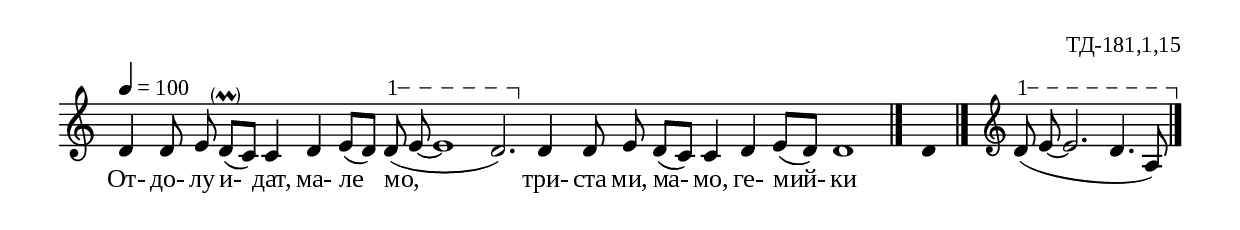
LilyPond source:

%{
td_181_1_15
%}

\include "td-preamble.ly"

\score {
\relative c' {
\tempo 4 = 100
\cadenzaOn
\parS
d4 d8 e\noBeam d-\parenthesize\prall[( c]) c4 d e8[( d])
\varA
d\startTextSpan( e\noBeam~ e1 d2.\stopTextSpan) 
d4 d8 e\noBeam d8[( c]) c4 d e8[( d]) d1
 \bar "|." 
s4 \fixB d \fixC
  \bar "|."
s16 \clef treble  
\varA
d8\startTextSpan( e\noBeam~ e2. d4. a8\stopTextSpan) 
 \bar "|."   
}
\addlyrics { От- до- лу и- дат, ма- ле мо, три- ста ми, ма- мо, ге- мий- ки }
%
\layout {
   \context { 
	    \Staff \remove "Time_signature_engraver" } 
  indent = #0
  line-width = 190\mm
  ragged-right=##f
}
%
\midi { 
	\context {
		\Score tempoWholesPerMinute = #(ly:make-moment 100 4)
		}
	}
}
%
\header{
  opus = "ТД-181,1,15"
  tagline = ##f
}


